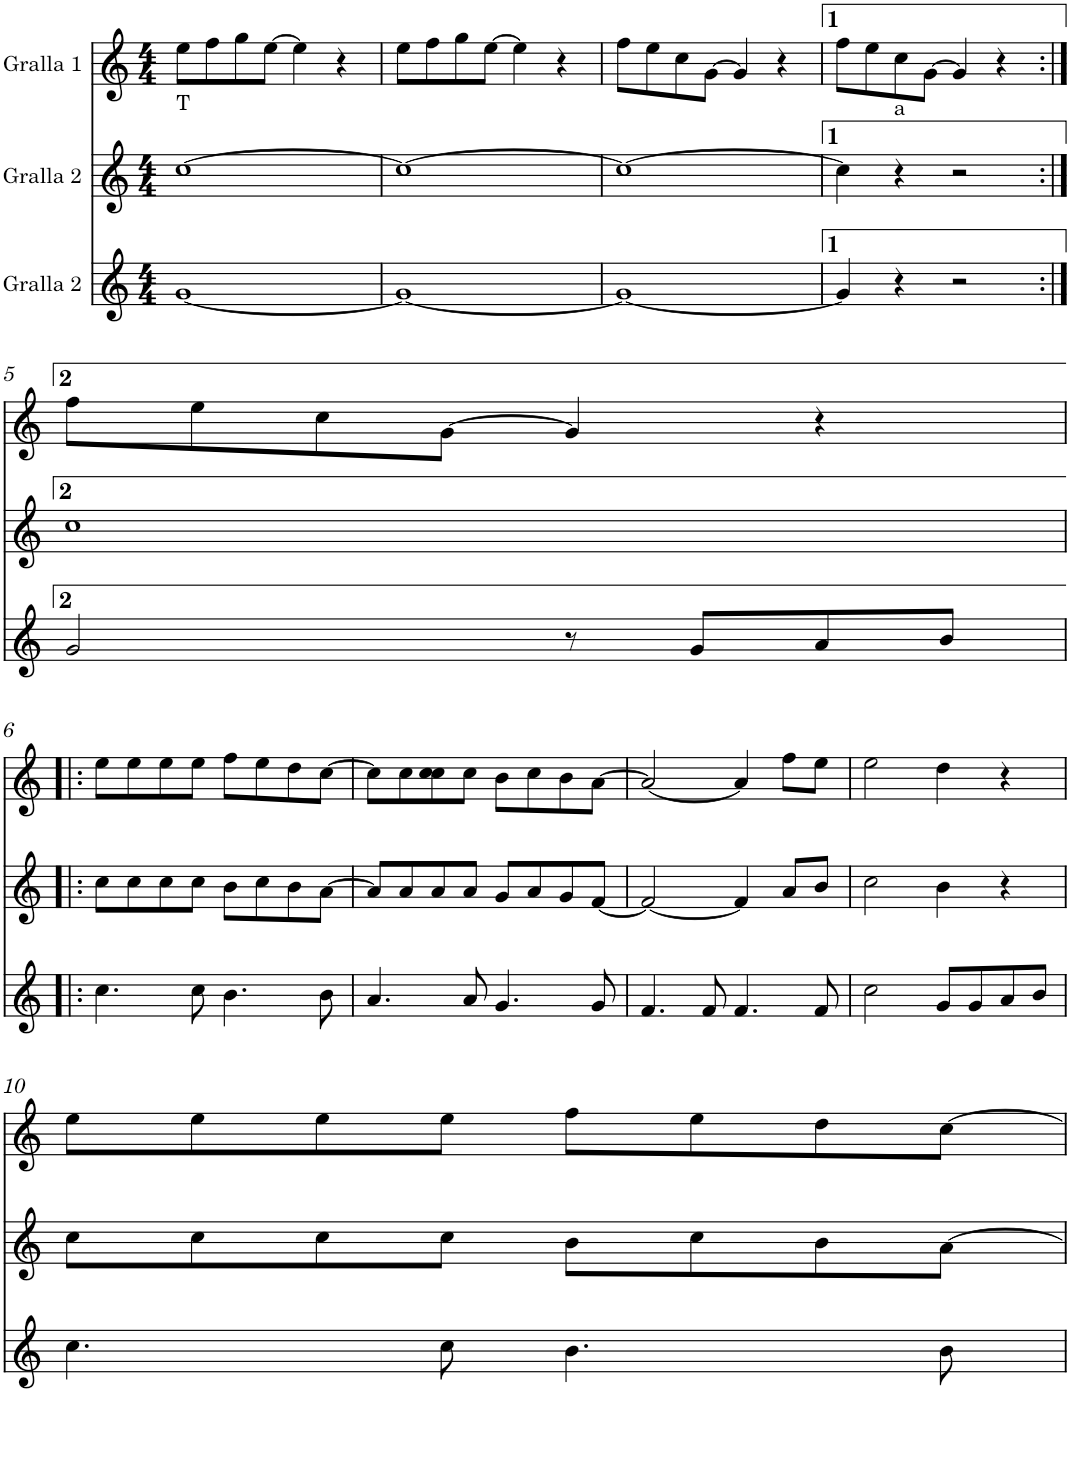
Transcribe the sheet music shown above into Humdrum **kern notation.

**kern	**kern	**kern
*part3	*part2	*part1
*staff3	*staff2	*staff1
*I"Gralla 2	*I"Gralla 2	*I"Gralla 1
*clefG2	*clefG2	*clefG2
*k[]	*k[]	*k[]
*M4/4	*M4/4	*M4/4
=1	=1	=1
!	!	!LO:TX:b:t=T
[1g	[1cc	8ee\L
.	.	8ff\
.	.	8gg\
.	.	[8ee\J
.	.	4ee\]
.	.	4r
=2	=2	=2
1g_	1cc_	8ee\L
.	.	8ff\
.	.	8gg\
.	.	[8ee\J
.	.	4ee\]
.	.	4r
=3	=3	=3
1g_	1cc_	8ff\L
.	.	8ee\
.	.	8cc\
.	.	[8g\J
.	.	4g/]
.	.	4r
=4	=4	=4
4g/]	4cc\]	8ff\L
.	.	8ee\
!	!	!LO:TX:b:t=a
4r	4r	8cc\
.	.	[8g\J
2r	2r	4g/]
.	.	4r
!!LO:LB:g=z
=5:|!	=5:|!	=5:|!
2g/	1cc	8ff\L
.	.	8ee\
.	.	8cc\
.	.	[8g\J
8r	.	4g/]
8g/L	.	.
8a/	.	4r
8b/J	.	.
!!LO:LB:g=z
=6!|:	=6!|:	=6!|:
4.cc\	8cc\L	8ee\L
.	8cc\	8ee\
.	8cc\	8ee\
8cc\	8cc\J	8ee\J
4.b\	8b\L	8ff\L
.	8cc\	8ee\
.	8b\	8dd\
8b\	[8a\J	[8cc\J
=7	=7	=7
4.a/	8a/L]	8cc\L]
.	8a/	8cc\
.	8a/	8cc\ 8cc\
8a/	8a/J	8cc\J
4.g/	8g/L	8b\L
.	8a/	8cc\
.	8g/	8b\
8g/	[8f/J	[8a\J
=8	=8	=8
4.f/	2f/_	2a/_
8f/	.	.
4.f/	4f/]	4a/]
.	8a/L	8ff\L
8f/	8b/J	8ee\J
=9	=9	=9
2cc\	2cc\	2ee\
8g/L	4b\	4dd\
8g/	.	.
8a/	4r	4r
8b/J	.	.
!!LO:LB:g=z
=10	=10	=10
4.cc\	8cc\L	8ee\L
.	8cc\	8ee\
.	8cc\	8ee\
8cc\	8cc\J	8ee\J
4.b\	8b\L	8ff\L
.	8cc\	8ee\
.	8b\	8dd\
8b\	[8a\J	[8cc\J
=	=	=
*-	*-	*-
